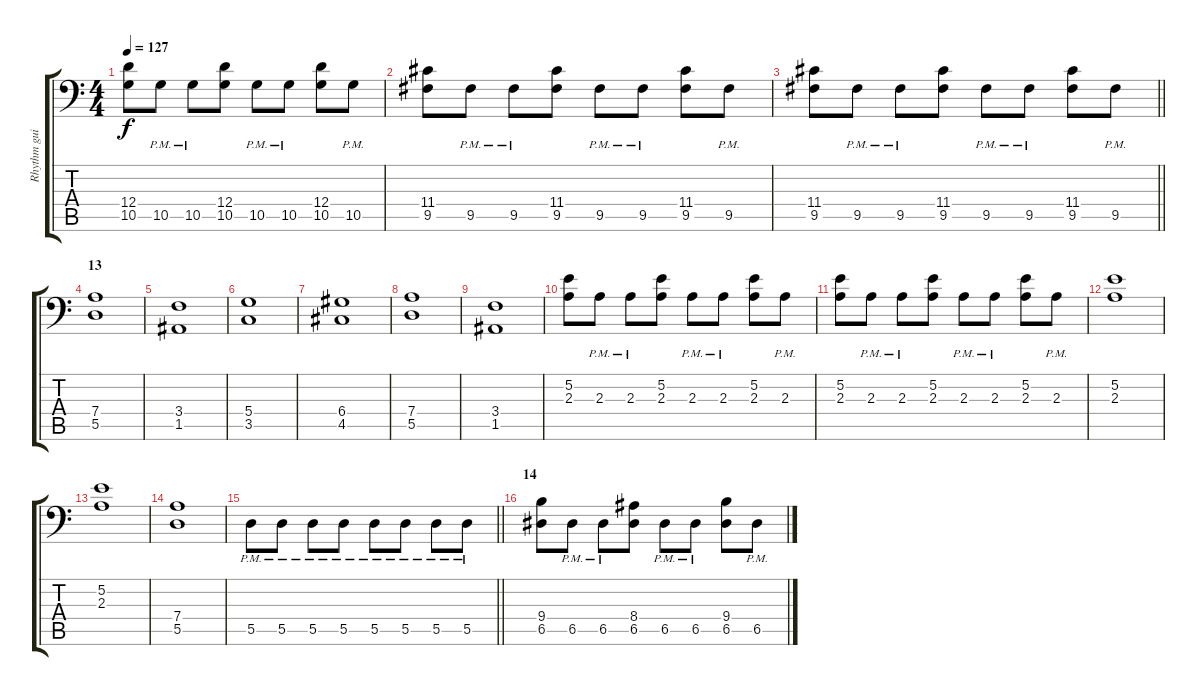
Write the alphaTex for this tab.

\track ("Rhythm guitar" "Rhythm gui") {instrument distortionguitar}
\staff {score tabs}
\tuning (E3 B2 G2 D2 A1 E1) {hide}
\ts (4 4)
\tempo 127
\clef f4
\ks c
(12.4 10.5).8{dy f} 10.5{pm}.8 10.5{pm}.8 (12.4 10.5).8 10.5{pm}.8 10.5{pm}.8 (12.4 10.5).8 10.5{pm}.8 |
(11.4 9.5).8 9.5{pm}.8 9.5{pm}.8 (11.4 9.5).8 9.5{pm}.8 9.5{pm}.8 (11.4 9.5).8 9.5{pm}.8 |
\barLineRight lightlight
(11.4 9.5).8 9.5{pm}.8 9.5{pm}.8 (11.4 9.5).8 9.5{pm}.8 9.5{pm}.8 (11.4 9.5).8 9.5{pm}.8 |
\section ("" "13")
(7.4 5.5).1 |
(3.4 1.5).1 |
(5.4 3.5).1 |
(6.4 4.5).1 |
(7.4 5.5).1 |
(3.4 1.5).1 |
(5.2 2.3).8 2.3{pm}.8 2.3{pm}.8 (5.2 2.3).8 2.3{pm}.8 2.3{pm}.8 (5.2 2.3).8 2.3{pm}.8 |
(5.2 2.3).8 2.3{pm}.8 2.3{pm}.8 (5.2 2.3).8 2.3{pm}.8 2.3{pm}.8 (5.2 2.3).8 2.3{pm}.8 |
(5.2 2.3).1 |
(5.2 2.3).1 |
(7.4 5.5).1 |
\barLineRight lightlight
5.5{pm}.8 5.5{pm}.8 5.5{pm}.8 5.5{pm}.8 5.5{pm}.8 5.5{pm}.8 5.5{pm}.8 5.5{pm}.8 |
\section ("" "14")
(9.4 6.5).8 6.5{pm}.8 6.5{pm}.8 (8.4 6.5).8 6.5{pm}.8 6.5{pm}.8 (9.4 6.5).8 6.5{pm}.8
